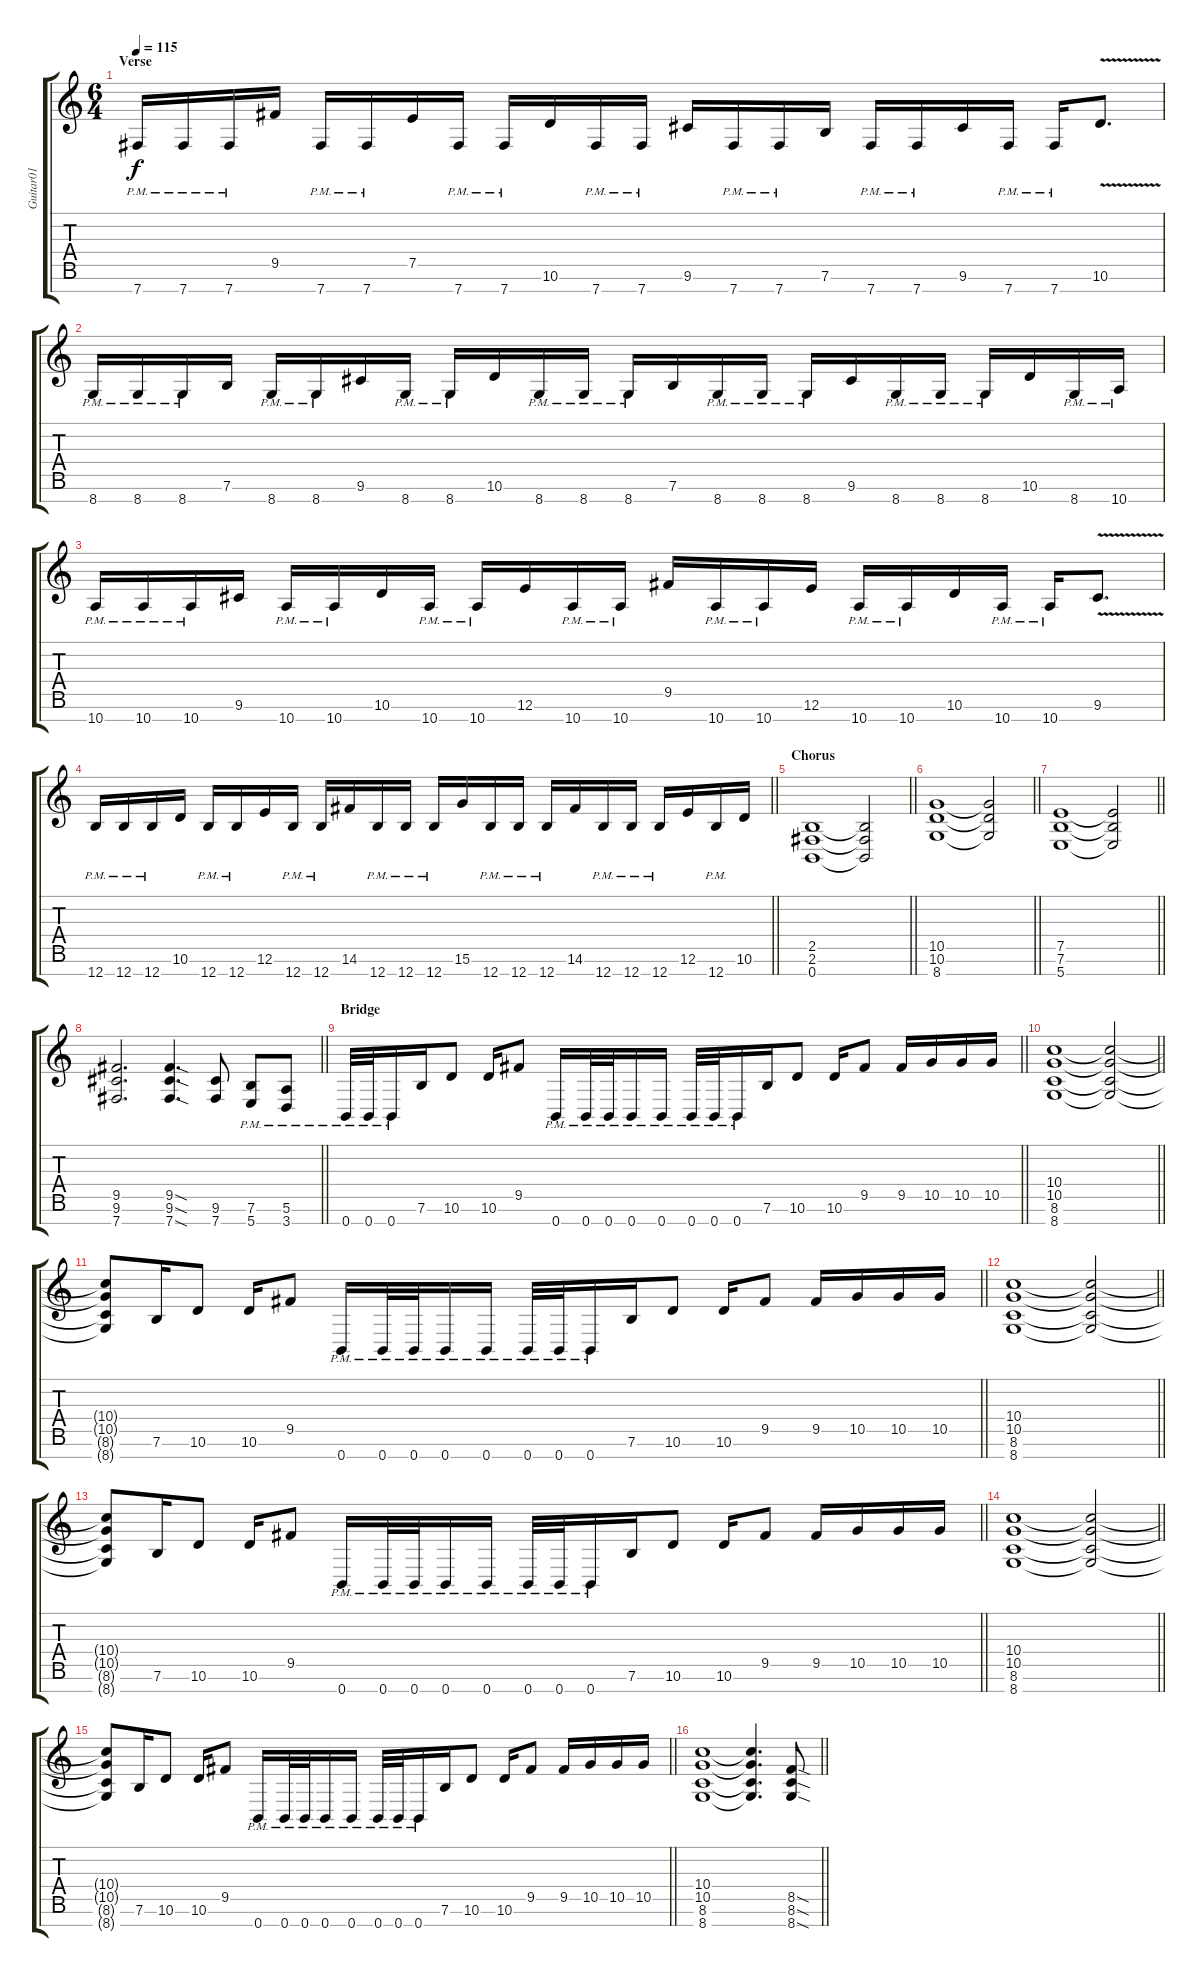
\track ("Guitar01" "Guitar01") {instrument distortionguitar}
\staff {score tabs}
\tuning (E4 B3 G3 D3 A2 E2 B1) {hide}
\ts (6 4)
\section ("" "Verse")
\tempo 115
\clef g2
\ks c
7.7{pm}.16{dy f} 7.7{pm}.16 7.7{pm}.16 9.5.16 7.7{pm}.16 7.7{pm}.16 7.5.16 7.7{pm}.16 7.7{pm}.16 10.6.16 7.7{pm}.16 7.7{pm}.16 9.6.16 7.7{pm}.16 7.7{pm}.16 7.6.16 7.7{pm}.16 7.7{pm}.16 9.6.16 7.7{pm}.16 7.7{pm}.16 10.6{v}.8{d} |
8.7{pm}.16 8.7{pm}.16 8.7{pm}.16 7.6.16 8.7{pm}.16 8.7{pm}.16 9.6.16 8.7{pm}.16 8.7{pm}.16 10.6.16 8.7{pm}.16 8.7{pm}.16 8.7{pm}.16 7.6.16 8.7{pm}.16 8.7{pm}.16 8.7{pm}.16 9.6.16 8.7{pm}.16 8.7{pm}.16 8.7{pm}.16 10.6.16 8.7{pm}.16 10.7{pm}.16 |
10.7{pm}.16 10.7{pm}.16 10.7{pm}.16 9.6.16 10.7{pm}.16 10.7{pm}.16 10.6.16 10.7{pm}.16 10.7{pm}.16 12.6.16 10.7{pm}.16 10.7{pm}.16 9.5.16 10.7{pm}.16 10.7{pm}.16 12.6.16 10.7{pm}.16 10.7{pm}.16 10.6.16 10.7{pm}.16 10.7{pm}.16 9.6{v}.8{d} |
\barLineRight lightlight
12.7{pm}.16 12.7{pm}.16 12.7{pm}.16 10.6.16 12.7{pm}.16 12.7{pm}.16 12.6.16 12.7{pm}.16 12.7{pm}.16 14.6.16 12.7{pm}.16 12.7{pm}.16 12.7{pm}.16 15.6.16 12.7{pm}.16 12.7{pm}.16 12.7{pm}.16 14.6.16 12.7{pm}.16 12.7{pm}.16 12.7{pm}.16 12.6.16 12.7{pm}.16 10.6.16 |
\section ("" "Chorus")
\barLineRight lightlight
(2.5 2.6 0.7).1 (2.5{t} 2.6{t} 0.7{t}).2 |
\barLineRight lightlight
(10.5 10.6 8.7).1 (10.5{t} 10.6{t} 8.7{t}).2 |
\barLineRight lightlight
(7.5 7.6 5.7).1 (7.5{t} 7.6{t} 5.7{t}).2 |
\barLineRight lightlight
(9.5 9.6 7.7).2{d} (9.5{sod} 9.6{sod} 7.7{sod}).4{d} (9.6 7.7).8 (7.6{pm} 5.7{pm}).8 (5.6{pm} 3.7{pm}).8 |
\section ("" "Bridge")
\barLineRight lightlight
0.7{pm}.32 0.7{pm}.32 0.7{pm}.16 7.6.16 10.6.8 10.6.16 9.5.8 0.7{pm}.16 0.7{pm}.32 0.7{pm}.32 0.7{pm}.16 0.7{pm}.16 0.7{pm}.32 0.7{pm}.32 0.7{pm}.16 7.6.16 10.6.8 10.6.16 9.5.8 9.5.16 10.5.16 10.5.16 10.5.16 |
\barLineRight lightlight
(10.4 10.5 8.6 8.7).1 (10.4{t} 10.5{t} 8.6{t} 8.7{t}).2 |
\barLineRight lightlight
(10.4{t} 10.5{t} 8.6{t} 8.7{t}).8 7.6.16 10.6.8 10.6.16 9.5.8 0.7{pm}.16 0.7{pm}.32 0.7{pm}.32 0.7{pm}.16 0.7{pm}.16 0.7{pm}.32 0.7{pm}.32 0.7{pm}.16 7.6.16 10.6.8 10.6.16 9.5.8 9.5.16 10.5.16 10.5.16 10.5.16 |
\barLineRight lightlight
(10.4 10.5 8.6 8.7).1 (10.4{t} 10.5{t} 8.6{t} 8.7{t}).2 |
\barLineRight lightlight
(10.4{t} 10.5{t} 8.6{t} 8.7{t}).8 7.6.16 10.6.8 10.6.16 9.5.8 0.7{pm}.16 0.7{pm}.32 0.7{pm}.32 0.7{pm}.16 0.7{pm}.16 0.7{pm}.32 0.7{pm}.32 0.7{pm}.16 7.6.16 10.6.8 10.6.16 9.5.8 9.5.16 10.5.16 10.5.16 10.5.16 |
\barLineRight lightlight
(10.4 10.5 8.6 8.7).1 (10.4{t} 10.5{t} 8.6{t} 8.7{t}).2 |
\barLineRight lightlight
(10.4{t} 10.5{t} 8.6{t} 8.7{t}).8 7.6.16 10.6.8 10.6.16 9.5.8 0.7{pm}.16 0.7{pm}.32 0.7{pm}.32 0.7{pm}.16 0.7{pm}.16 0.7{pm}.32 0.7{pm}.32 0.7{pm}.16 7.6.16 10.6.8 10.6.16 9.5.8 9.5.16 10.5.16 10.5.16 10.5.16 |
\barLineRight lightlight
(10.4 10.5 8.6 8.7).1 (10.4{t} 10.5{t} 8.6{t} 8.7{t}).4{d} (8.5{sod} 8.6{sod} 8.7{sod}).8
